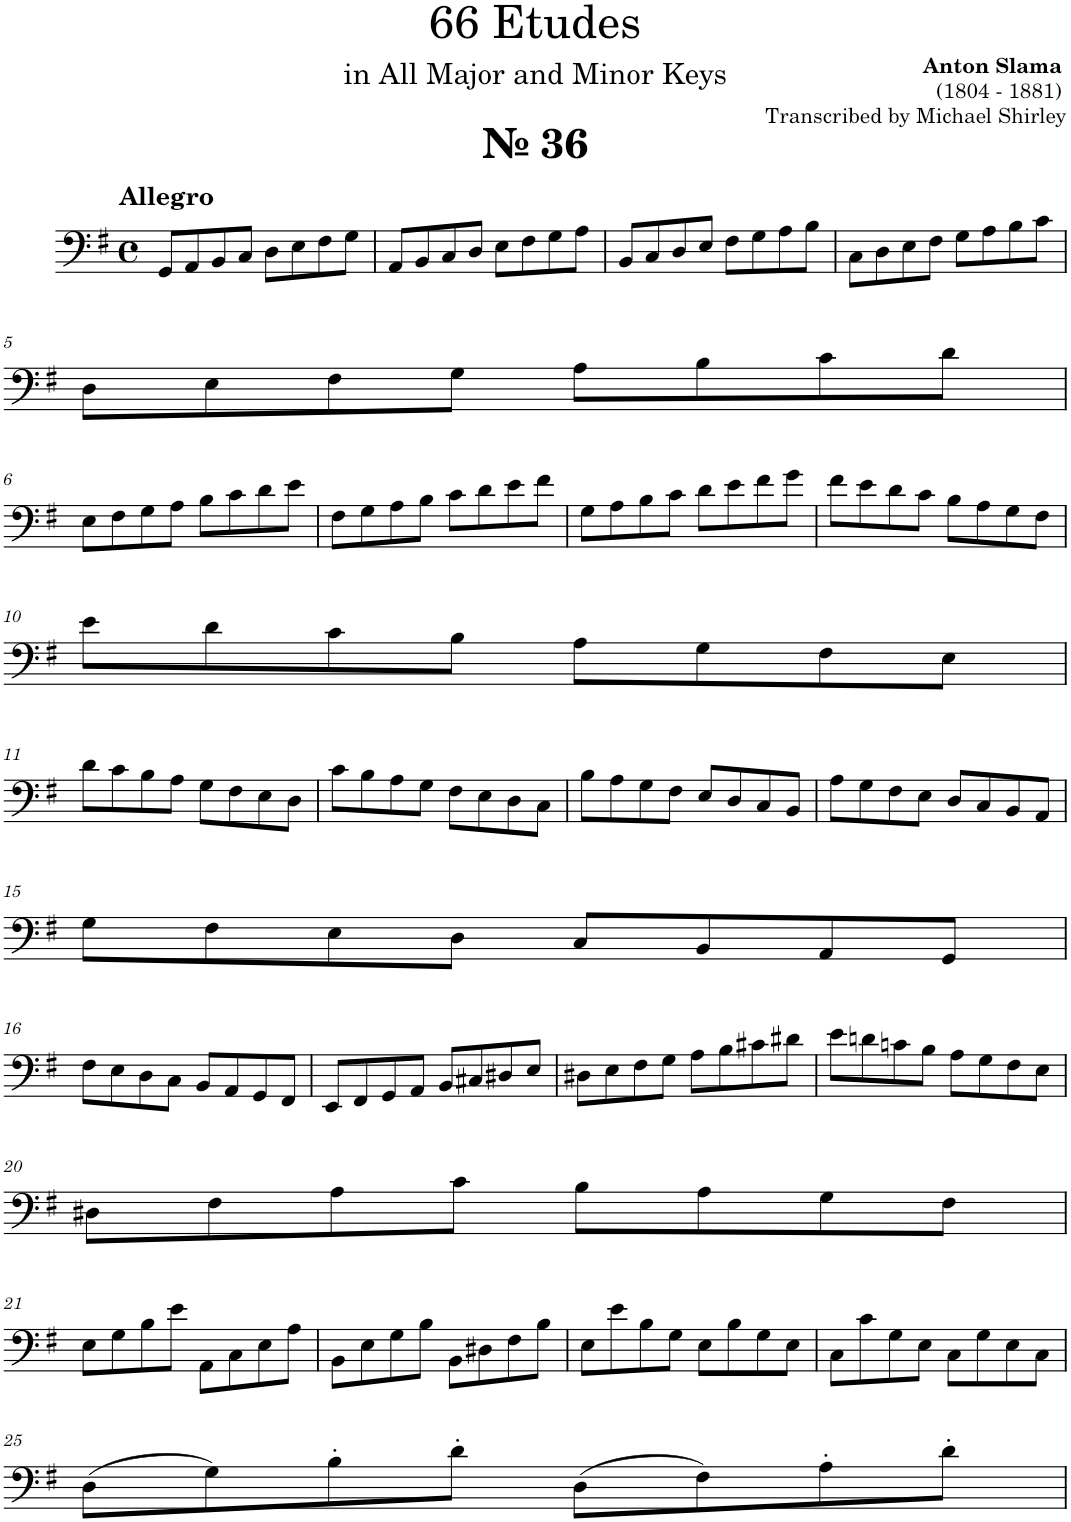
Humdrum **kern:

**kern
*part1
*staff1
*I"Trombone
*I'Tbn.
*clefF4
*k[f#]
*M4/4
*met(c)
=1
!LO:TX:a:B:t=№ 36
!LO:TX:a:B:t=Allegro
8GG/L
8AA/
8BB/
8C/J
8D\L
8E\
8F#\
8G\J
=2
8AA/L
8BB/
8C/
8D/J
8E\L
8F#\
8G\
8A\J
=3
8BB/L
8C/
8D/
8E/J
8F#\L
8G\
8A\
8B\J
=4
8C\L
8D\
8E\
8F#\J
8G\L
8A\
8B\
8c\J
!!LO:LB:g=z
=5
8D\L
8E\
8F#\
8G\J
8A\L
8B\
8c\
8d\J
!!LO:LB:g=z
=6
8E\L
8F#\
8G\
8A\J
8B\L
8c\
8d\
8e\J
=7
8F#\L
8G\
8A\
8B\J
8c\L
8d\
8e\
8f#\J
=8
8G\L
8A\
8B\
8c\J
8d\L
8e\
8f#\
8g\J
=9
8f#\L
8e\
8d\
8c\J
8B\L
8A\
8G\
8F#\J
!!LO:LB:g=z
=10
8e\L
8d\
8c\
8B\J
8A\L
8G\
8F#\
8E\J
!!LO:LB:g=z
=11
8d\L
8c\
8B\
8A\J
8G\L
8F#\
8E\
8D\J
=12
8c\L
8B\
8A\
8G\J
8F#\L
8E\
8D\
8C\J
=13
8B\L
8A\
8G\
8F#\J
8E/L
8D/
8C/
8BB/J
=14
8A\L
8G\
8F#\
8E\J
8D/L
8C/
8BB/
8AA/J
!!LO:LB:g=z
=15
8G\L
8F#\
8E\
8D\J
8C/L
8BB/
8AA/
8GG/J
!!LO:LB:g=z
=16
8F#\L
8E\
8D\
8C\J
8BB/L
8AA/
8GG/
8FF#/J
=17
8EE/L
8FF#/
8GG/
8AA/J
8BB/L
8C#X/
8D#X/
8E/J
=18
8D#X\L
8E\
8F#\
8G\J
8A\L
8B\
8c#X\
8d#X\J
=19
8e\L
8dn\
8cn\
8B\J
8A\L
8G\
8F#\
8E\J
!!LO:LB:g=z
=20
8D#X\L
8F#\
8A\
8c\J
8B\L
8A\
8G\
8F#\J
!!LO:LB:g=z
=21
8E\L
8G\
8B\
8e\J
8AA\L
8C\
8E\
8A\J
=22
8BB\L
8E\
8G\
8B\J
8BB\L
8D#X\
8F#\
8B\J
=23
8E\L
8e\
8B\
8G\J
8E\L
8B\
8G\
8E\J
=24
8C\L
8c\
8G\
8E\J
8C\L
8G\
8E\
8C\J
!!LO:LB:g=z
=25
(>8D\L
8G\)
8B'\
8d'\J
(>8D\L
8F#\)
8A'\
8d'\J
=
*-
